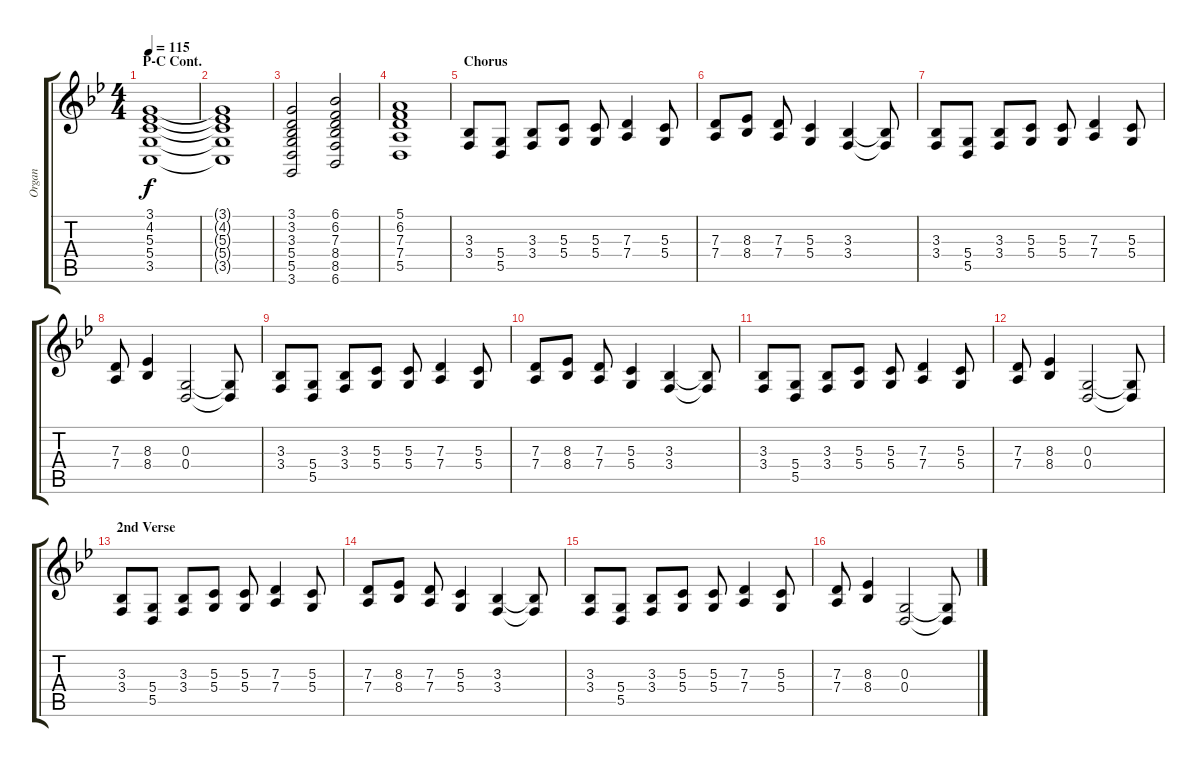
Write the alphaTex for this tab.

\track ("Organ" "Organ") {instrument drawbarorgan}
\staff {score tabs}
\tuning (E4 B3 G3 D3 A2 E2) {hide}
\ts (4 4)
\section ("" "P-C Cont.")
\tempo 115
\clef g2
\ks bb
(3.1 4.2 5.3 5.4 3.5).1{dy f} |
(3.1{t} 4.2{t} 5.3{t} 5.4{t} 3.5{t}).1 |
(3.1 3.2 3.3 5.4 5.5 3.6).2 (6.1 6.2 7.3 8.4 8.5 6.6).2 |
(5.1 6.2 7.3 7.4 5.5).1 |
\section ("" "Chorus")
(3.3 3.4).8 (5.4 5.5).8 (3.3 3.4).8 (5.3 5.4).8 (5.3 5.4).8 (7.3 7.4).4 (5.3 5.4).8 |
(7.3 7.4).8 (8.3 8.4).8 (7.3 7.4).8 (5.3 5.4).4 (3.3 3.4).4 (3.3{t} 3.4{t}).8 |
(3.3 3.4).8 (5.4 5.5).8 (3.3 3.4).8 (5.3 5.4).8 (5.3 5.4).8 (7.3 7.4).4 (5.3 5.4).8 |
(7.3 7.4).8 (8.3 8.4).4 (0.3 0.4).2 (0.3{t} 0.4{t}).8 |
(3.3 3.4).8 (5.4 5.5).8 (3.3 3.4).8 (5.3 5.4).8 (5.3 5.4).8 (7.3 7.4).4 (5.3 5.4).8 |
(7.3 7.4).8 (8.3 8.4).8 (7.3 7.4).8 (5.3 5.4).4 (3.3 3.4).4 (3.3{t} 3.4{t}).8 |
(3.3 3.4).8 (5.4 5.5).8 (3.3 3.4).8 (5.3 5.4).8 (5.3 5.4).8 (7.3 7.4).4 (5.3 5.4).8 |
(7.3 7.4).8 (8.3 8.4).4 (0.3 0.4).2 (0.3{t} 0.4{t}).8 |
\section ("" "2nd Verse")
(3.3 3.4).8 (5.4 5.5).8 (3.3 3.4).8 (5.3 5.4).8 (5.3 5.4).8 (7.3 7.4).4 (5.3 5.4).8 |
(7.3 7.4).8 (8.3 8.4).8 (7.3 7.4).8 (5.3 5.4).4 (3.3 3.4).4 (3.3{t} 3.4{t}).8 |
(3.3 3.4).8 (5.4 5.5).8 (3.3 3.4).8 (5.3 5.4).8 (5.3 5.4).8 (7.3 7.4).4 (5.3 5.4).8 |
(7.3 7.4).8 (8.3 8.4).4 (0.3 0.4).2 (0.3{t} 0.4{t}).8
